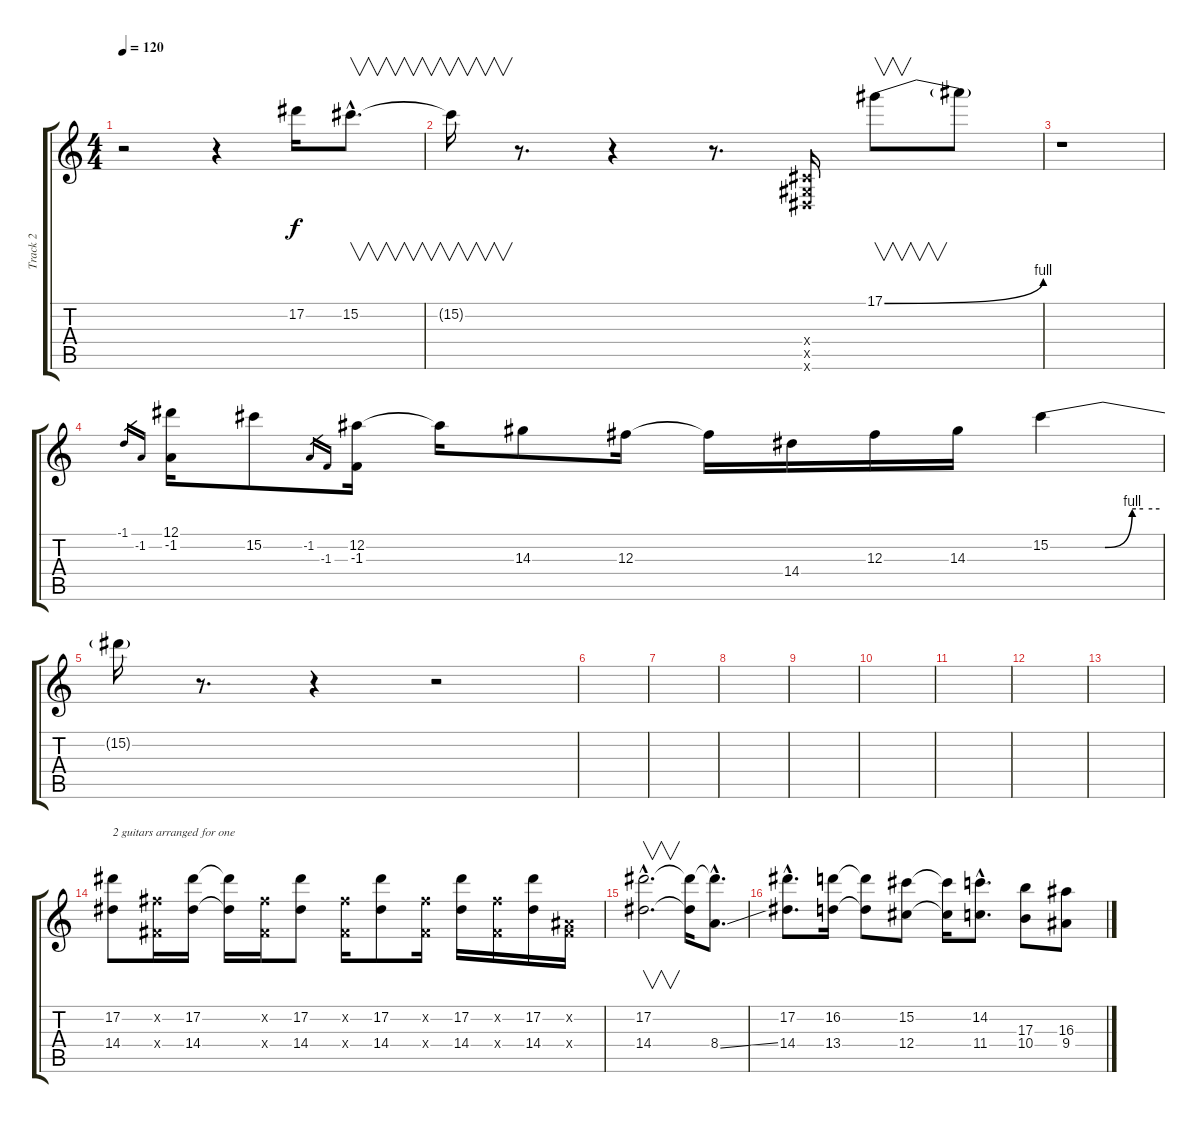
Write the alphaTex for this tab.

\track ("Track 2" "Track 2") {instrument distortionguitar}
\staff {score tabs}
\tuning (Eb4 Bb3 Gb3 Db3 Ab2 Eb2) {hide}
\ts (4 4)
\tempo 120
\clef g2
\ks c
r.2{dy f} r.4 17.2.16 15.2{hac}.8{v d} |
15.2{t}.16{v} r.8{d} r.4 r.8{d} (0.4{x} 0.5{x} 0.6{x}).16 17.1{be (bend 0 0 60 4)}.8{v} 17.1{t}.8 |
r.1 |
-1.1.16{gr} -1.2.16{gr} (12.1 -1.2).16 15.2.8 -1.2.16{gr} -1.3.16{gr} (12.2 -1.3).16 12.2{t}.16 14.3.8 12.3.16 12.3{t}.16 14.4.16 12.3.16 14.3.16 15.2{be (custom 0 0 30 0 45 4 51 4 60 4)}.4 |
15.2{t}.16 r.8{d} r.4 r.2 |
|
|
|
|
|
|
|
|
(17.2 14.4).8{txt "2 guitars arranged for one"} (8.2{x} 5.4{x}).16 (17.2 14.4).16 (17.2{t} 14.4{t}).16 (8.2{x} 5.4{x}).16 (17.2 14.4).8 (8.2{x} 5.4{x}).16 (17.2 14.4).8 (8.2{x} 5.4{x}).16 (17.2 14.4).16 (8.2{x} 5.4{x}).16 (17.2 14.4).16 (0.2{x} 5.4{x}).16 |
(17.2{hac} 14.4{hac}).2{v d} (17.2{t} 14.4{t}).16 (17.2{hac t} 8.4{ss hac}).8{d} |
(17.2{hac} 14.4{hac}).8{d} (16.2 13.4).16 (16.2{t} 13.4{t}).8 (15.2 12.4).8 (15.2{t} 12.4{t}).16 (14.2{hac} 11.4{hac}).8{d} (17.3 10.4).8 (16.3 9.4).8
